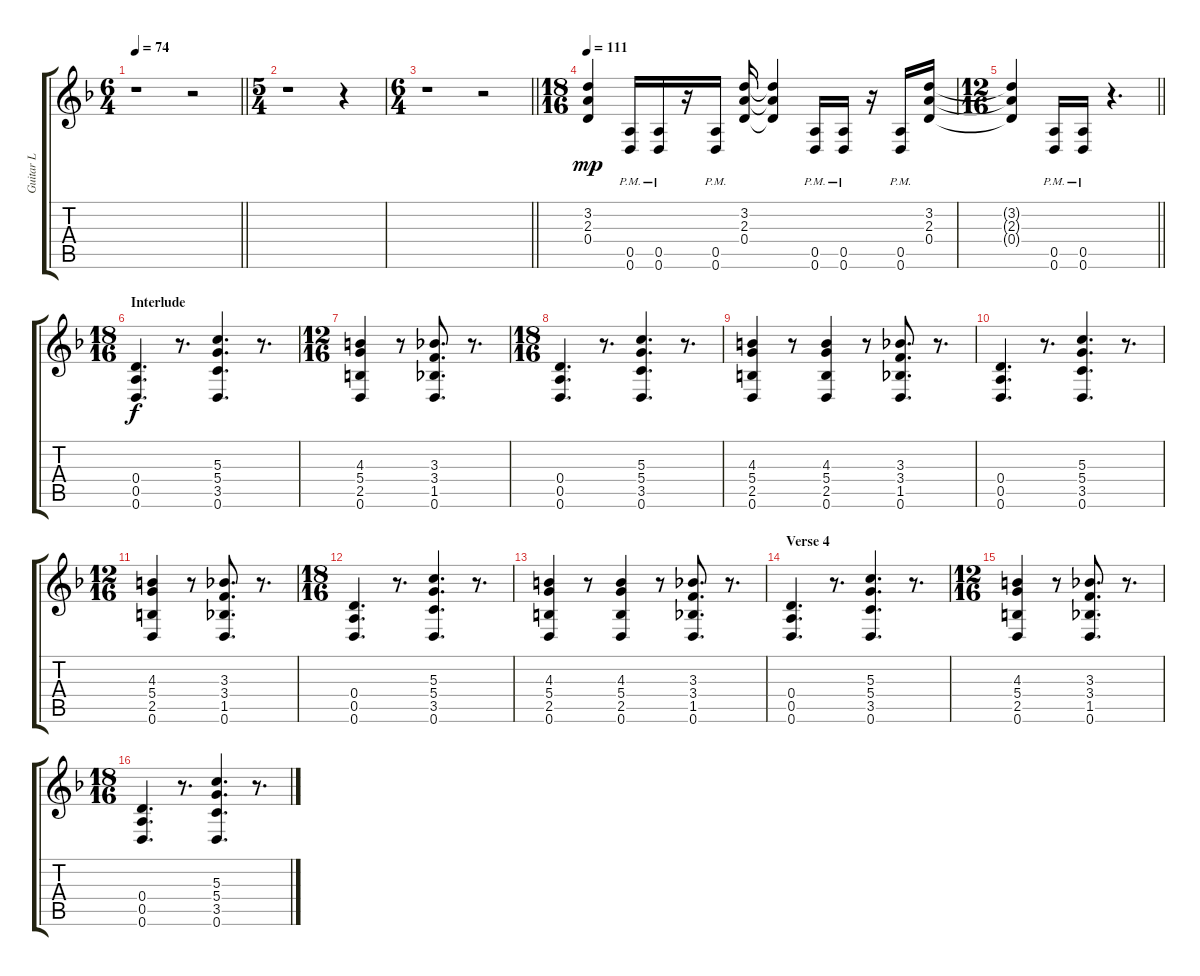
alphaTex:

\track ("Guitar L" "Guitar L") {instrument overdrivenguitar}
\staff {score tabs}
\tuning (E4 B3 G3 D3 A2 D2) {hide}
\ts (6 4)
\tempo 74
\clef g2
\barLineRight lightlight
\ks f
r.1{dy f} r.2 |
\ts (5 4)
r.1 r.4 |
\ts (6 4)
\barLineRight lightlight
r.1 r.2 |
\ts (18 16)
\tempo 111
(3.2 2.3 0.4).4{dy mp} (0.5{pm} 0.6{pm}).16 (0.5{pm} 0.6{pm}).16 r.16 (0.5{pm} 0.6{pm}).16 (3.2 2.3 0.4).16 (3.2{t} 2.3{t} 0.4{t}).4 (0.5{pm} 0.6{pm}).16 (0.5{pm} 0.6{pm}).16 r.16 (0.5{pm} 0.6{pm}).16 (3.2 2.3 0.4).16 |
\ts (12 16)
\barLineRight lightlight
(3.2{t} 2.3{t} 0.4{t}).4 (0.5{pm} 0.6{pm}).16 (0.5{pm} 0.6{pm}).16 r.4{d} |
\ts (18 16)
\section ("" "Interlude")
(0.4 0.5 0.6).4{d dy f} r.8{d} (5.3 5.4 3.5 0.6).4{d} r.8{d} |
\ts (12 16)
(4.3 5.4 2.5 0.6).4 r.8 (3.3 3.4 1.5 0.6).8{d} r.8{d} |
\ts (18 16)
(0.4 0.5 0.6).4{d} r.8{d} (5.3 5.4 3.5 0.6).4{d} r.8{d} |
(4.3 5.4 2.5 0.6).4 r.8 (4.3 5.4 2.5 0.6).4 r.8 (3.3 3.4 1.5 0.6).8{d} r.8{d} |
(0.4 0.5 0.6).4{d} r.8{d} (5.3 5.4 3.5 0.6).4{d} r.8{d} |
\ts (12 16)
(4.3 5.4 2.5 0.6).4 r.8 (3.3 3.4 1.5 0.6).8{d} r.8{d} |
\ts (18 16)
(0.4 0.5 0.6).4{d} r.8{d} (5.3 5.4 3.5 0.6).4{d} r.8{d} |
(4.3 5.4 2.5 0.6).4 r.8 (4.3 5.4 2.5 0.6).4 r.8 (3.3 3.4 1.5 0.6).8{d} r.8{d} |
\section ("" "Verse 4")
(0.4 0.5 0.6).4{d} r.8{d} (5.3 5.4 3.5 0.6).4{d} r.8{d} |
\ts (12 16)
(4.3 5.4 2.5 0.6).4 r.8 (3.3 3.4 1.5 0.6).8{d} r.8{d} |
\ts (18 16)
(0.4 0.5 0.6).4{d} r.8{d} (5.3 5.4 3.5 0.6).4{d} r.8{d}
